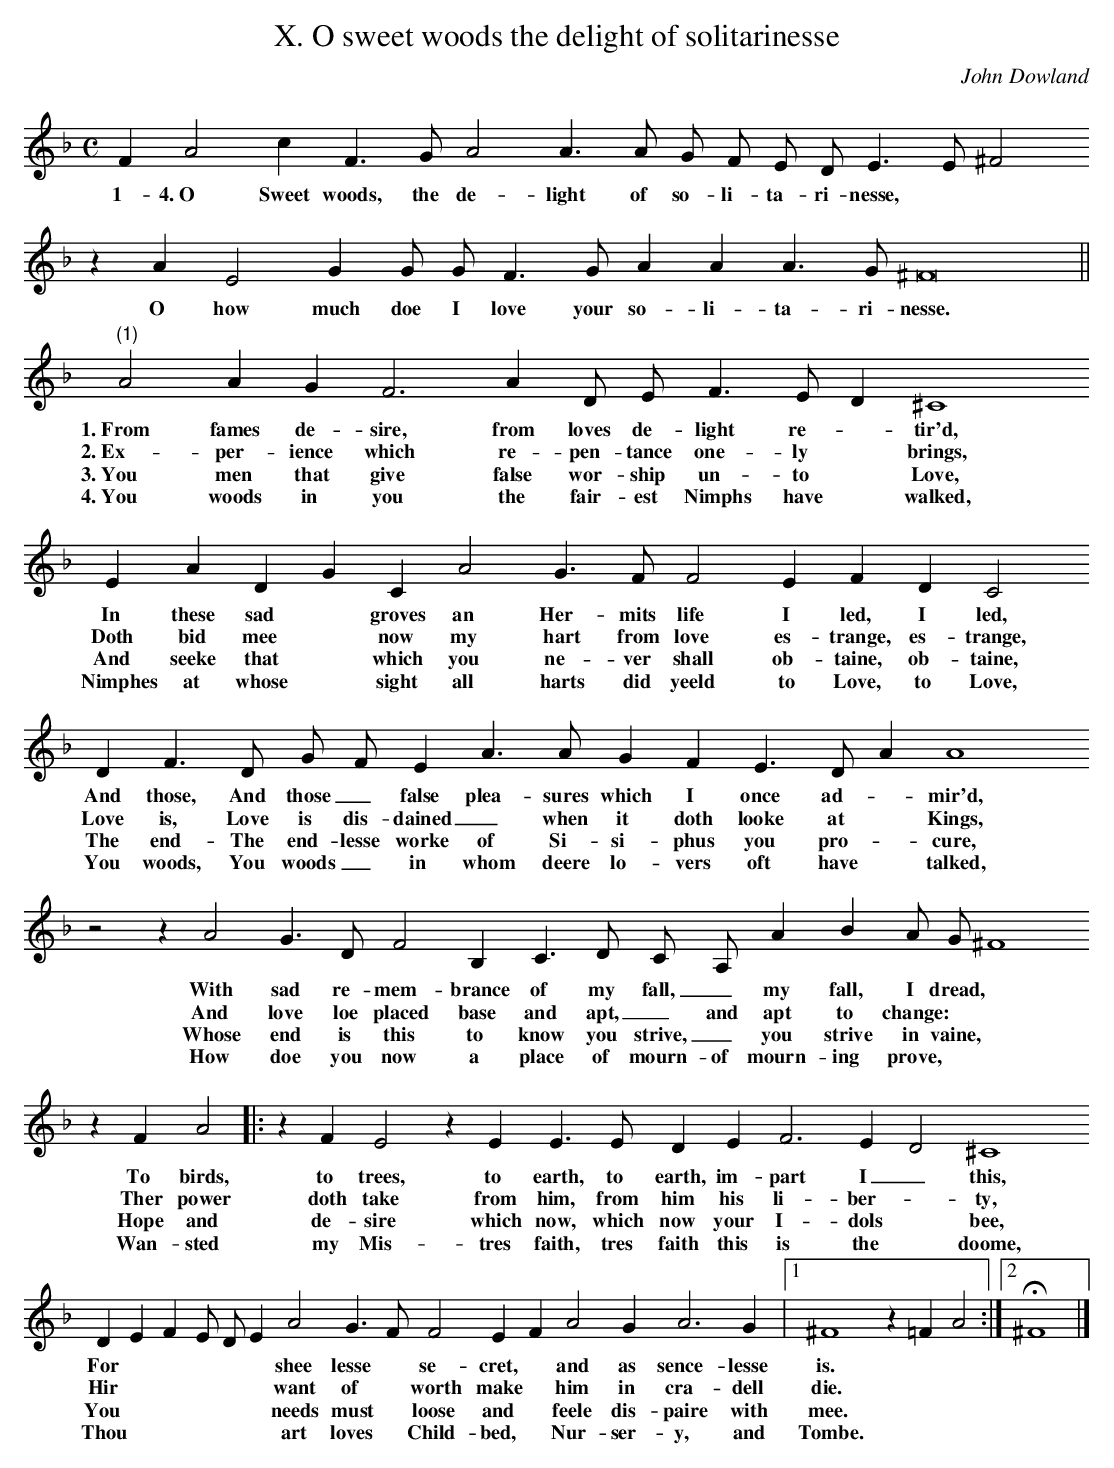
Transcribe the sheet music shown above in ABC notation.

X:1
T:X. O sweet woods the delight of solitarinesse
T:
C: John Dowland
L:1/4
M:C
K:D min
F A2 c F > G A2 A > A G/ F/ E/ D/ E > E ^F2
w:1-4.~O Sweet woods, the de- light of so- li- ta- ri- nesse,
z A E2 G G/ G/ F > G A A A > G ^F8 ||
w:O how much doe I love your so- li- ta- ri- nesse.
"(1)"A2 A G F3 A D/ E/ F > E D ^C4
w:1.~From fames de- sire, from loves de- light re- * tir'd,
w:2.~Ex- per- ience which re- pen- tance one- ly * brings,
w:3.~You men that give false wor- ship un- to * Love,
w:4.~You woods in you the fair- est Nimphs have * walked,
E A D G C A2 G > F F2 E F D C2
w:In these sad * groves an Her- mits life I led, I led,
w:Doth bid mee * now my hart from love es- trange, es- trange,
w:And seeke that * which you ne- ver shall ob- taine, ob- taine,
w:Nimphes at whose * sight all harts did yeeld to Love, to Love,
D F > D G/ F/ E A > A G F E > D A A4
w:And those, And those _ false plea- sures which I once ad- * mir'd,
w:Love is, Love is dis- dained _ when it  doth looke at * Kings,
w:The end- The end-  lesse worke of Si- si- phus you pro- * cure,
w:You woods, You woods _ in whom deere lo- vers oft have * talked,
z2 z A2 G > D F2 B, C > D C/ A,/ A B A/ G/ ^F4
w:With sad re- mem- brance of my fall, _ my fall, I dread,
w:And love loe placed base and apt, _ and apt to change:
w:Whose end is this to know you strive, _ you strive in vaine,
w:How doe you now a place of mourn- of mourn- ing prove,
 z F A2 |: z F E2 z E E > E D E F3 E D2 ^C4
w:To birds, to trees, to earth, to earth, im- part I _ this,
w:Ther power doth take from him, from him his li- ber- * ty,
w:Hope and de- sire which now, which now your I- dols * bee,
w:Wan- sted my Mis- tres faith, tres faith this is the * doome,
D E F E/ D/ E A2 G > F F2 E F A2 G A3 G |1 ^F4 z =F A2 :|2 H^F4  |]
w:For * * * * * shee lesse * se- cret, * and as sence- lesse is.
w:Hir * * * * * want of  * worth make * him in cra- dell die.
w:You * * * * * needs must * loose and * feele dis- paire with mee.
w:Thou * * * * * art loves * Child- bed, * Nur- ser- y, and Tombe.
